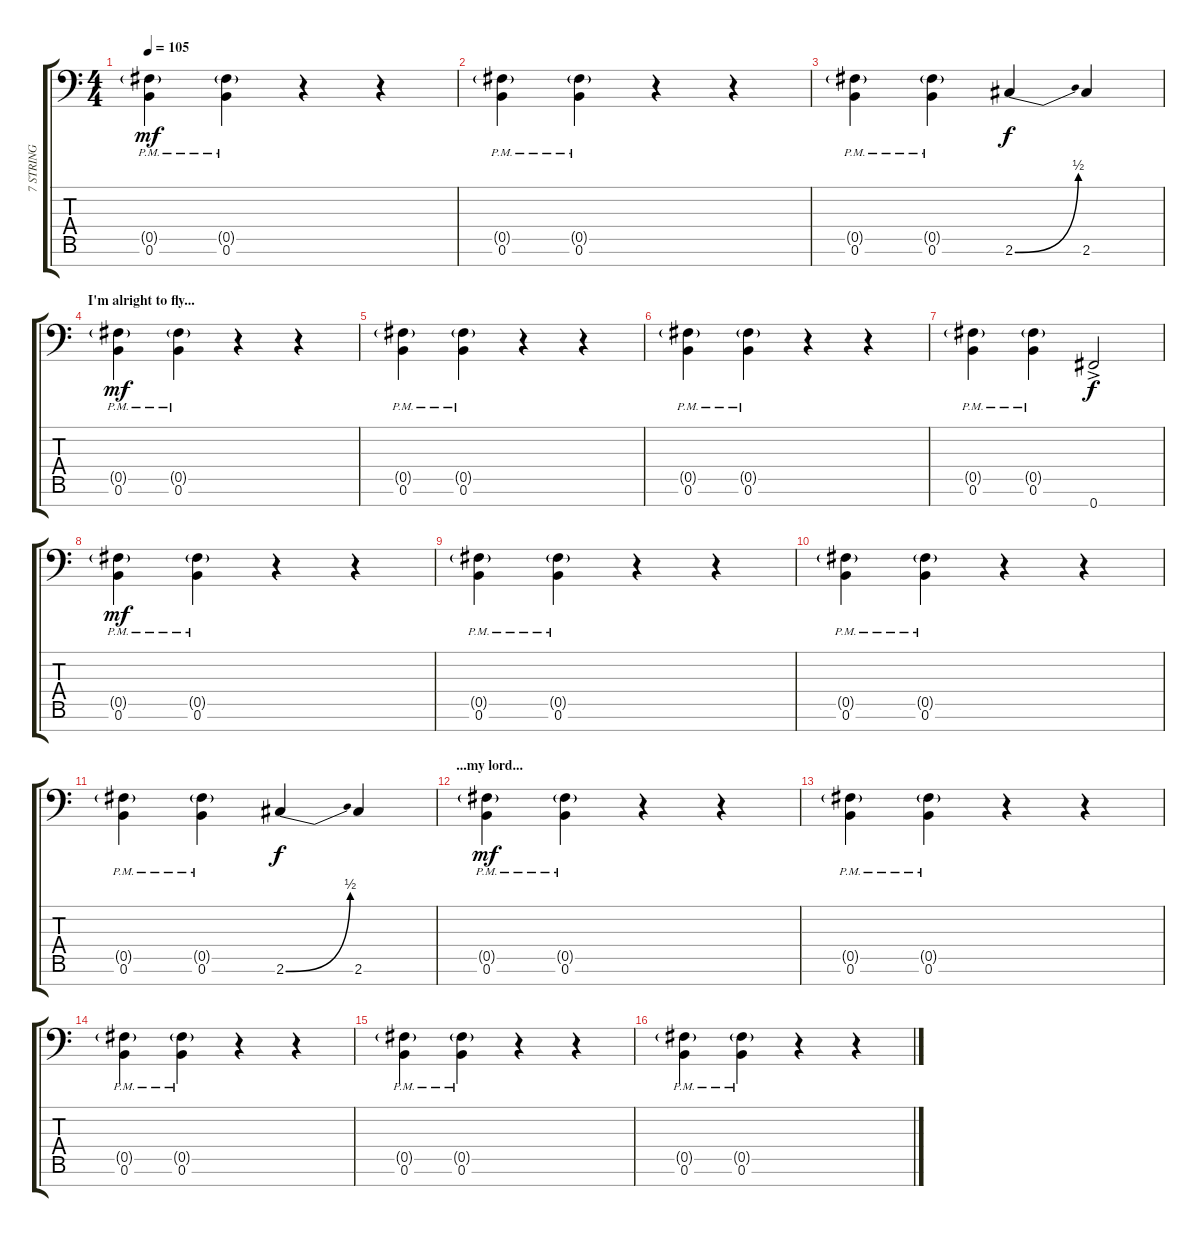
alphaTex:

\track ("7 STRING" "7 STRING") {instrument distortionguitar}
\staff {score tabs}
\tuning (Eb4 B3 Gb3 B2 Gb2 B1 Gb1) {hide}
\ts (4 4)
\tempo 105
\clef f4
\ks c
(0.5{g pm} 0.6{pm}).4{dy mf} (0.5{g pm} 0.6{pm}).4 r.4 r.4 |
(0.5{g pm} 0.6{pm}).4 (0.5{g pm} 0.6{pm}).4 r.4 r.4 |
(0.5{g pm} 0.6{pm}).4 (0.5{g pm} 0.6{pm}).4 2.6{be (bend 0 0 60 2)}.4{dy f} 2.6.4 |
\section ("" "I'm alright to fly...")
(0.5{g pm} 0.6{pm}).4{dy mf} (0.5{g pm} 0.6{pm}).4 r.4 r.4 |
(0.5{g pm} 0.6{pm}).4 (0.5{g pm} 0.6{pm}).4 r.4 r.4 |
(0.5{g pm} 0.6{pm}).4 (0.5{g pm} 0.6{pm}).4 r.4 r.4 |
(0.5{g pm} 0.6{pm}).4 (0.5{g pm} 0.6{pm}).4 0.7{ac}.2{dy f} |
(0.5{g pm} 0.6{pm}).4{dy mf} (0.5{g pm} 0.6{pm}).4 r.4 r.4 |
(0.5{g pm} 0.6{pm}).4 (0.5{g pm} 0.6{pm}).4 r.4 r.4 |
(0.5{g pm} 0.6{pm}).4 (0.5{g pm} 0.6{pm}).4 r.4 r.4 |
(0.5{g pm} 0.6{pm}).4 (0.5{g pm} 0.6{pm}).4 2.6{be (bend 0 0 60 2)}.4{dy f} 2.6.4 |
\section ("" "...my lord...")
(0.5{g pm} 0.6{pm}).4{dy mf} (0.5{g pm} 0.6{pm}).4 r.4 r.4 |
(0.5{g pm} 0.6{pm}).4 (0.5{g pm} 0.6{pm}).4 r.4 r.4 |
(0.5{g pm} 0.6{pm}).4 (0.5{g pm} 0.6{pm}).4 r.4 r.4 |
(0.5{g pm} 0.6{pm}).4 (0.5{g pm} 0.6{pm}).4 r.4 r.4 |
(0.5{g pm} 0.6{pm}).4 (0.5{g pm} 0.6{pm}).4 r.4 r.4
